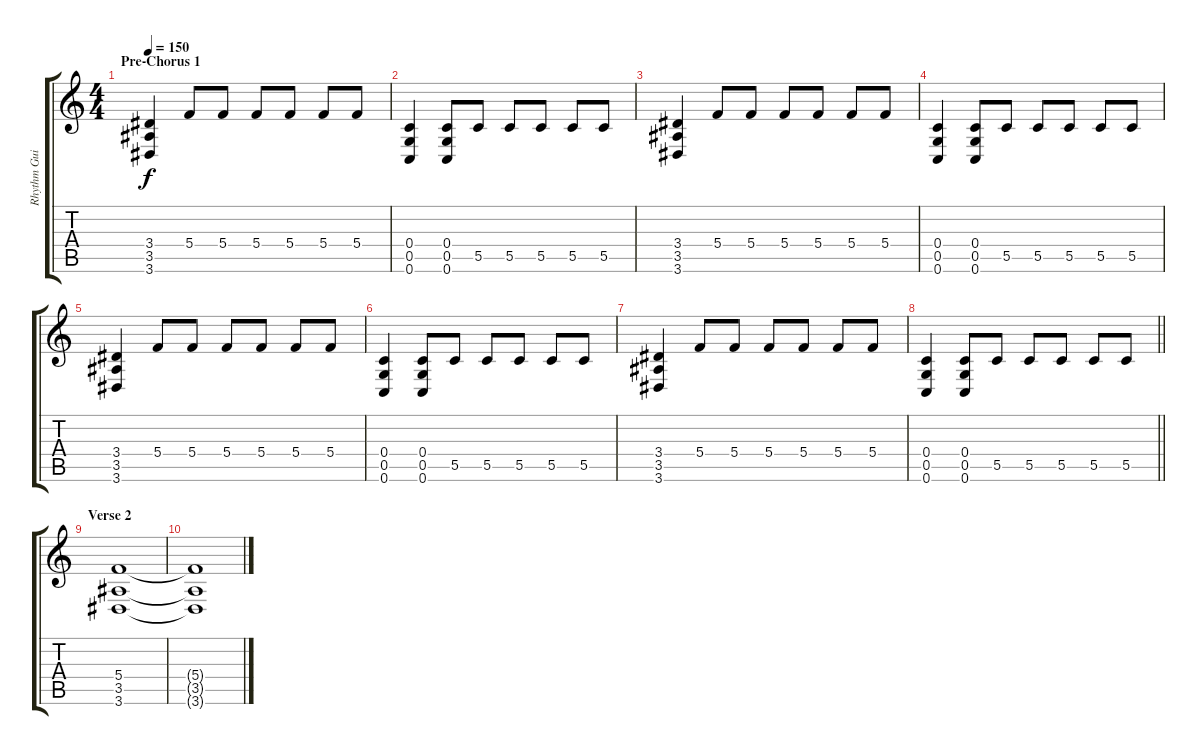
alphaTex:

\track ("Rhythm Guitar" "Rhythm Gui") {instrument overdrivenguitar}
\staff {score tabs}
\tuning (E4 C4 G3 C3 G2 C2) {hide}
\ts (4 4)
\section ("" "Pre-Chorus 1")
\tempo 150
\clef g2
\ks c
(3.4 3.5 3.6).4{dy f} 5.4.8 5.4.8 5.4.8 5.4.8 5.4.8 5.4.8 |
(0.4 0.5 0.6).4 (0.4 0.5 0.6).8 5.5.8 5.5.8 5.5.8 5.5.8 5.5.8 |
(3.4 3.5 3.6).4 5.4.8 5.4.8 5.4.8 5.4.8 5.4.8 5.4.8 |
(0.4 0.5 0.6).4 (0.4 0.5 0.6).8 5.5.8 5.5.8 5.5.8 5.5.8 5.5.8 |
(3.4 3.5 3.6).4 5.4.8 5.4.8 5.4.8 5.4.8 5.4.8 5.4.8 |
(0.4 0.5 0.6).4 (0.4 0.5 0.6).8 5.5.8 5.5.8 5.5.8 5.5.8 5.5.8 |
(3.4 3.5 3.6).4 5.4.8 5.4.8 5.4.8 5.4.8 5.4.8 5.4.8 |
\barLineRight lightlight
(0.4 0.5 0.6).4 (0.4 0.5 0.6).8 5.5.8 5.5.8 5.5.8 5.5.8 5.5.8 |
\section ("" "Verse 2")
(5.4 3.5 3.6).1 |
(5.4{t} 3.5{t} 3.6{t}).1
